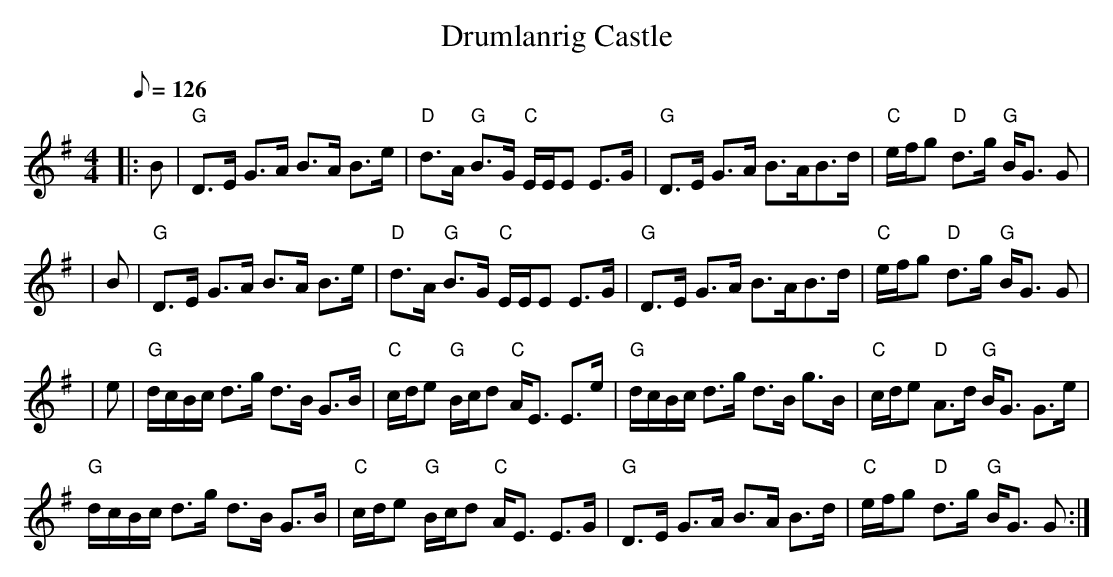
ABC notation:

X:1
T:Drumlanrig Castle
M:4/4
L:1/8
Q:126
K:G
|:B| "G" D>E G>A B>A B>e| "D" d>A "G" B>G "C" E/E/E E>G | "G" D>E G>A B>AB>d |"C"  e/f/g "D" d>g "G" B<G G|!
|B| "G" D>E G>A B>A B>e| "D" d>A "G" B>G "C" E/E/E E>G | "G" D>E G>A B>AB>d |"C"  e/f/g "D" d>g "G" B<G G |!
|e| "G" d/c/B/c/ d>g  d>B G>B| "C" c/d/e "G" B/c/d "C" A<E E>e |  "G"d/c/B/c/ d>g  d>B g>B | "C" c/d/e "D" A>d "G" B<G G>e|!
"G" d/c/B/c/ d>g  d>B G>B| "C" c/d/e "G" B/c/d "C" A<E E>G | "G"  D>E G>A B>A B>d |"C"  e/f/g "D" d>g "G" B<G G:|
